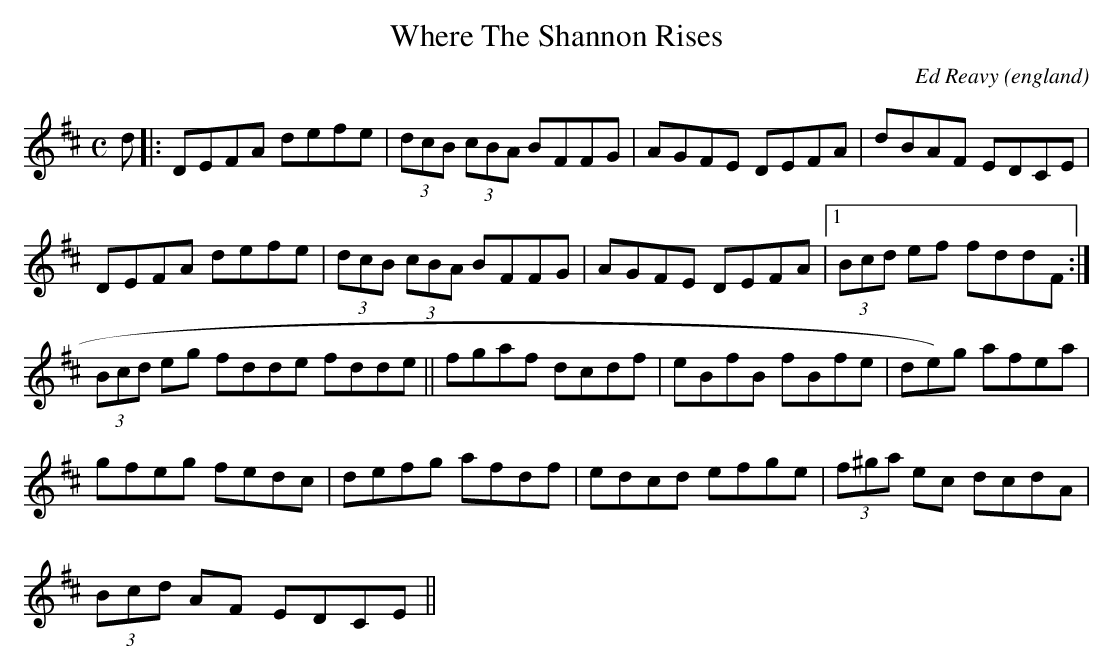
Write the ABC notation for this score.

X:1
T:Where The Shannon Rises
O:england
M:C
L:1/8
C:Ed Reavy
K:D
d|:DEFA defe| (3dcB (3cBA BFFG|AGFE DEFA|dBAF EDCE|
DEFA defe|(3dcB (3cBA BFFG|AGFE DEFA|1 (3Bcd ef fddF:|
2(3Bcd eg fdde fdde||fgaf dcdf|eBfB fBfe|de)g afea|
gfeg fedc|defg afdf|edcd efge|(3f^ga ec dcdA|
(3Bcd AF EDCE||
